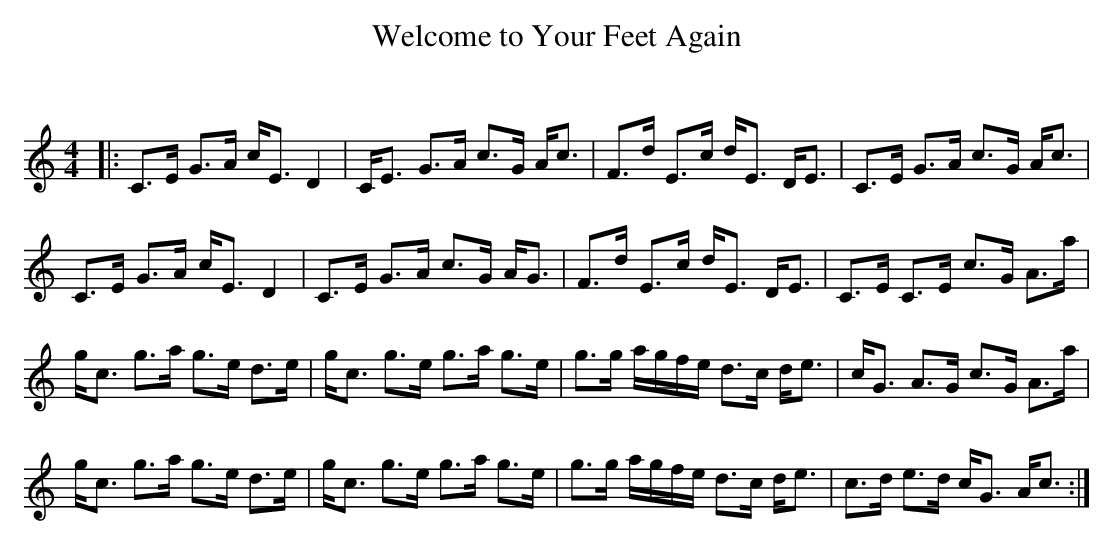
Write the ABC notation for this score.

X:1
T: Welcome to Your Feet Again
C:
Q: 128
K:C
M:4/4
L:1/16
|:C3E G3A cE3 D4|CE3 G3A c3G Ac3|F3d E3c dE3 DE3|C3E G3A c3G Ac3|
C3E G3A cE3 D4|C3E G3A c3G AG3|F3d E3c dE3 DE3|C3E C3E c3G A3a|
gc3 g3a g3e d3e|gc3 g3e g3a g3e|g3g agfe d3c de3|cG3 A3G c3G A3a|
gc3 g3a g3e d3e|gc3 g3e g3a g3e|g3g agfe d3c de3|c3d e3d cG3 Ac3:|
